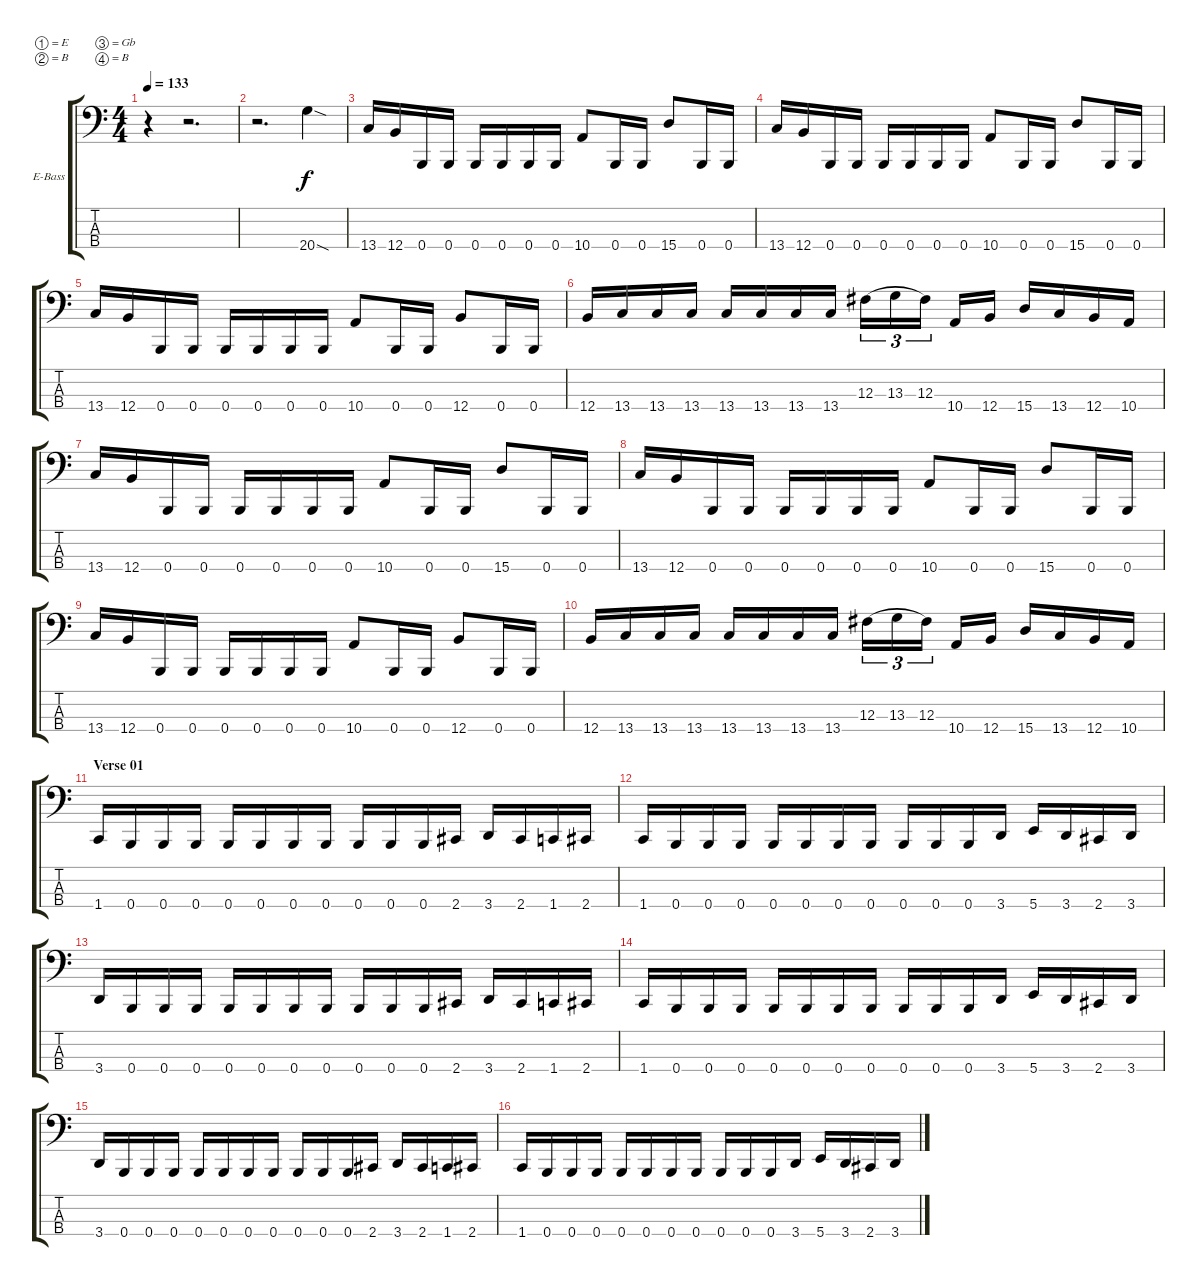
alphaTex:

\bracketExtendMode groupsimilarinstruments
\firstSystemTrackNameOrientation horizontal
\otherSystemsTrackNameOrientation horizontal
\track ("Electric Bass" "E-Bass") {instrument electricbassfinger}
\staff {score tabs}
\tuning (E2 B1 Gb1 B0)
\ts (4 4)
\beaming (8 2 2 2 2)
\tempo 133
\clef f4
\ks c
r.4{dy f instrument electricbassfinger} r.2{d} |
r.2{d} 20.4{sod}.4 |
13.4.16 12.4.16 0.4.16 0.4.16 0.4.16 0.4.16 0.4.16 0.4.16 10.4.8 0.4.16 0.4.16 15.4.8 0.4.16 0.4.16 |
13.4.16 12.4.16 0.4.16 0.4.16 0.4.16 0.4.16 0.4.16 0.4.16 10.4.8 0.4.16 0.4.16 15.4.8 0.4.16 0.4.16 |
13.4.16 12.4.16 0.4.16 0.4.16 0.4.16 0.4.16 0.4.16 0.4.16 10.4.8 0.4.16 0.4.16 12.4.8 0.4.16 0.4.16 |
12.4.16 13.4.16 13.4.16 13.4.16 13.4.16 13.4.16 13.4.16 13.4.16 12.3.16{tu (3 2) legatoorigin} 13.3.16{tu (3 2) legatoorigin} 12.3.16{tu (3 2)} 10.4.16 12.4.16 15.4.16 13.4.16 12.4.16 10.4.16 |
13.4.16 12.4.16 0.4.16 0.4.16 0.4.16 0.4.16 0.4.16 0.4.16 10.4.8 0.4.16 0.4.16 15.4.8 0.4.16 0.4.16 |
13.4.16 12.4.16 0.4.16 0.4.16 0.4.16 0.4.16 0.4.16 0.4.16 10.4.8 0.4.16 0.4.16 15.4.8 0.4.16 0.4.16 |
13.4.16 12.4.16 0.4.16 0.4.16 0.4.16 0.4.16 0.4.16 0.4.16 10.4.8 0.4.16 0.4.16 12.4.8 0.4.16 0.4.16 |
12.4.16 13.4.16 13.4.16 13.4.16 13.4.16 13.4.16 13.4.16 13.4.16 12.3.16{tu (3 2) legatoorigin} 13.3.16{tu (3 2) legatoorigin} 12.3.16{tu (3 2)} 10.4.16 12.4.16 15.4.16 13.4.16 12.4.16 10.4.16 |
\section ("" "Verse 01")
1.4.16 0.4.16 0.4.16 0.4.16 0.4.16 0.4.16 0.4.16 0.4.16 0.4.16 0.4.16 0.4.16 2.4.16 3.4.16 2.4.16 1.4.16 2.4.16 |
1.4.16 0.4.16 0.4.16 0.4.16 0.4.16 0.4.16 0.4.16 0.4.16 0.4.16 0.4.16 0.4.16 3.4.16 5.4.16 3.4.16 2.4.16 3.4.16 |
3.4.16 0.4.16 0.4.16 0.4.16 0.4.16 0.4.16 0.4.16 0.4.16 0.4.16 0.4.16 0.4.16 2.4.16 3.4.16 2.4.16 1.4.16 2.4.16 |
1.4.16 0.4.16 0.4.16 0.4.16 0.4.16 0.4.16 0.4.16 0.4.16 0.4.16 0.4.16 0.4.16 3.4.16 5.4.16 3.4.16 2.4.16 3.4.16 |
3.4.16 0.4.16 0.4.16 0.4.16 0.4.16 0.4.16 0.4.16 0.4.16 0.4.16 0.4.16 0.4.16 2.4.16 3.4.16 2.4.16 1.4.16 2.4.16 |
1.4.16 0.4.16 0.4.16 0.4.16 0.4.16 0.4.16 0.4.16 0.4.16 0.4.16 0.4.16 0.4.16 3.4.16 5.4.16 3.4.16 2.4.16 3.4.16
